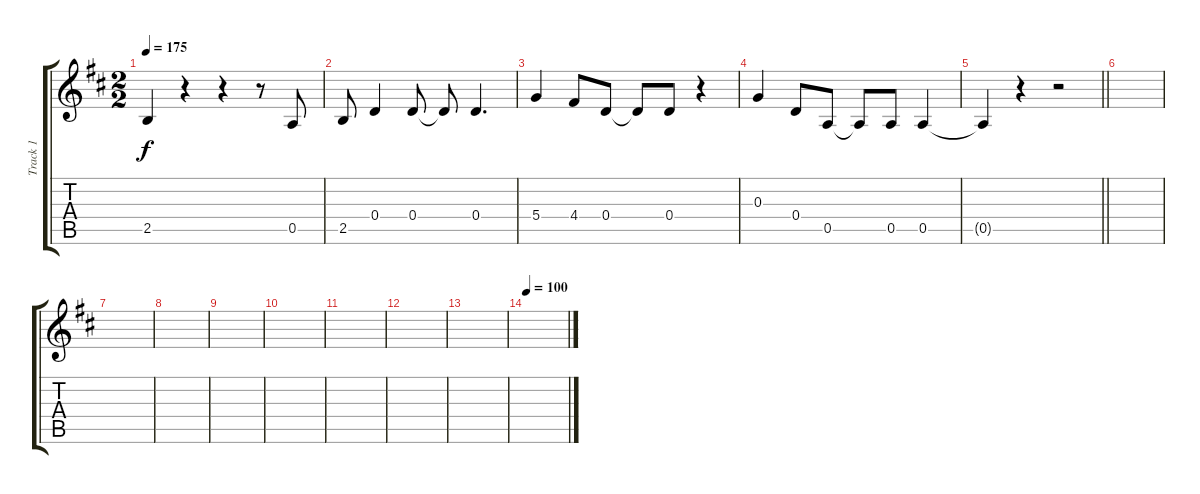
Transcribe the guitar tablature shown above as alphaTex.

\track ("Track 1" "Track 1") {instrument electricguitarjazz}
\staff {score tabs}
\tuning (E4 B3 G3 D3 A2 E2) {hide}
\ts (2 2)
\tempo 175
\clef g2
\ks d
2.5.4{dy f} r.4 r.4 r.8 0.5.8 |
2.5.8 0.4.4 0.4.8 0.4{t}.8 0.4.4{d} |
5.4.4 4.4.8 0.4.8 0.4{t}.8 0.4.8 r.4 |
0.3.4 0.4.8 0.5.8 0.5{t}.8 0.5.8 0.5.4 |
\barLineRight lightlight
0.5{t}.4 r.4 r.2 |
|
|
|
|
|
|
|
|
\tempo 100
